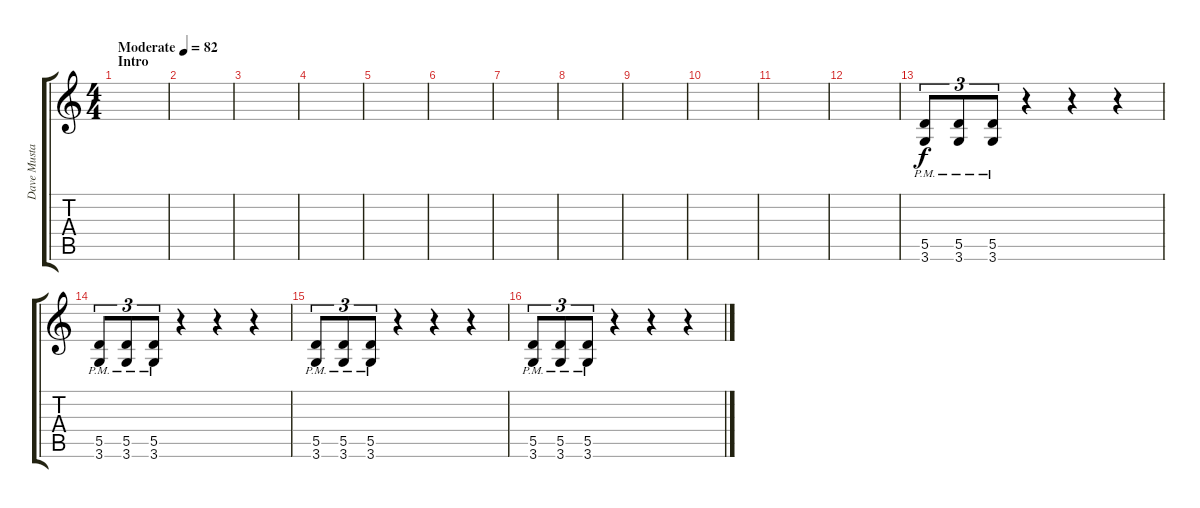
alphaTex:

\track ("Dave Mustaine " "Dave Musta") {instrument distortionguitar}
\staff {score tabs}
\tuning (E4 B3 G3 D3 A2 E2) {hide}
\ts (4 4)
\section ("" "Intro")
\tempo (82 "Moderate")
\clef g2
\ks c
|
|
|
|
|
|
|
|
|
|
|
|
(5.5{pm} 3.6{pm}).8{tu (3 2) balance 8} (5.5{pm} 3.6{pm}).8{tu (3 2)} (5.5{pm} 3.6{pm}).8{tu (3 2)} r.4 r.4 r.4 |
(5.5{pm} 3.6{pm}).8{tu (3 2)} (5.5{pm} 3.6{pm}).8{tu (3 2)} (5.5{pm} 3.6{pm}).8{tu (3 2)} r.4 r.4 r.4 |
(5.5{pm} 3.6{pm}).8{tu (3 2)} (5.5{pm} 3.6{pm}).8{tu (3 2)} (5.5{pm} 3.6{pm}).8{tu (3 2)} r.4 r.4 r.4 |
(5.5{pm} 3.6{pm}).8{tu (3 2)} (5.5{pm} 3.6{pm}).8{tu (3 2)} (5.5{pm} 3.6{pm}).8{tu (3 2)} r.4 r.4 r.4
